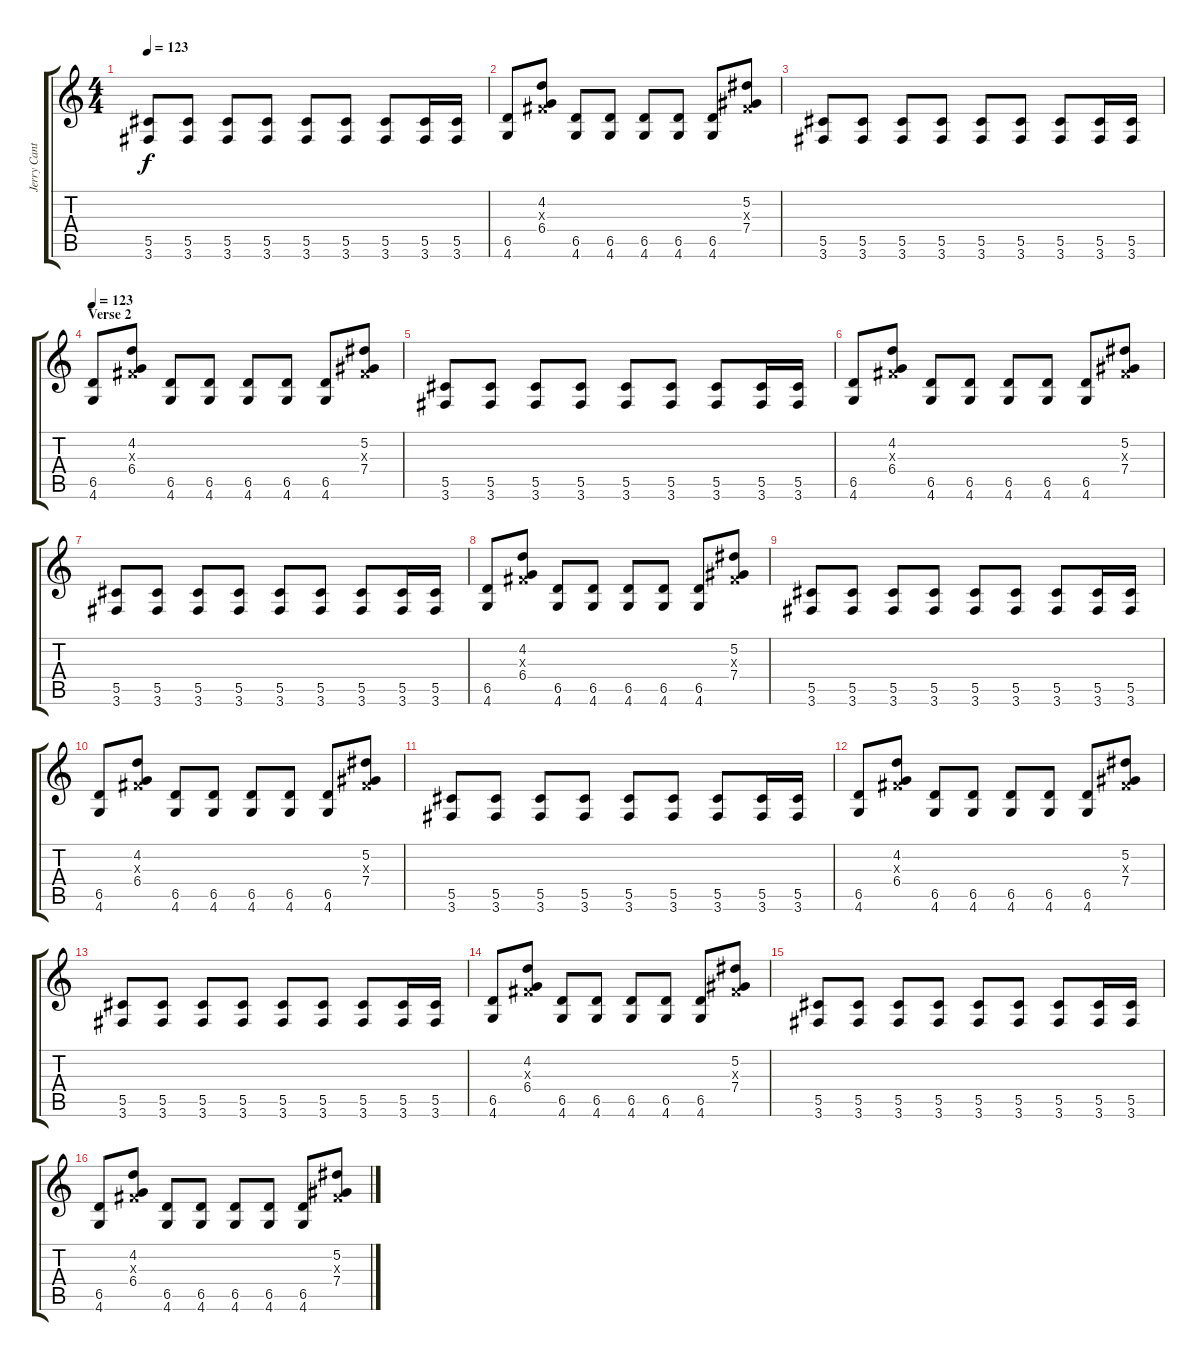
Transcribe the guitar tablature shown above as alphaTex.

\track ("Jerry Cantrell - Overdub Guitar/Solo" "Jerry Cant") {instrument distortionguitar}
\staff {score tabs}
\tuning (Eb4 Bb3 Gb3 Db3 Ab2 Eb2) {hide}
\ts (4 4)
\tempo 123
\clef g2
\ks c
(5.5 3.6).8{dy f} (5.5 3.6).8 (5.5 3.6).8 (5.5 3.6).8 (5.5 3.6).8 (5.5 3.6).8 (5.5 3.6).8 (5.5 3.6).16 (5.5 3.6).16 |
(6.5 4.6).8 (4.2 0.3{x} 6.4).8 (6.5 4.6).8 (6.5 4.6).8 (6.5 4.6).8 (6.5 4.6).8 (6.5 4.6).8 (5.2 0.3{x} 7.4).8 |
(5.5 3.6).8 (5.5 3.6).8 (5.5 3.6).8 (5.5 3.6).8 (5.5 3.6).8 (5.5 3.6).8 (5.5 3.6).8 (5.5 3.6).16 (5.5 3.6).16 |
\section ("" "Verse 2")
\tempo 123
(6.5 4.6).8{volume 10 balance 4 instrument distortionguitar} (4.2 0.3{x} 6.4).8 (6.5 4.6).8 (6.5 4.6).8 (6.5 4.6).8 (6.5 4.6).8 (6.5 4.6).8 (5.2 0.3{x} 7.4).8 |
(5.5 3.6).8 (5.5 3.6).8 (5.5 3.6).8 (5.5 3.6).8 (5.5 3.6).8 (5.5 3.6).8 (5.5 3.6).8 (5.5 3.6).16 (5.5 3.6).16 |
(6.5 4.6).8 (4.2 0.3{x} 6.4).8 (6.5 4.6).8 (6.5 4.6).8 (6.5 4.6).8 (6.5 4.6).8 (6.5 4.6).8 (5.2 0.3{x} 7.4).8 |
(5.5 3.6).8 (5.5 3.6).8 (5.5 3.6).8 (5.5 3.6).8 (5.5 3.6).8 (5.5 3.6).8 (5.5 3.6).8 (5.5 3.6).16 (5.5 3.6).16 |
(6.5 4.6).8 (4.2 0.3{x} 6.4).8 (6.5 4.6).8 (6.5 4.6).8 (6.5 4.6).8 (6.5 4.6).8 (6.5 4.6).8 (5.2 0.3{x} 7.4).8 |
(5.5 3.6).8 (5.5 3.6).8 (5.5 3.6).8 (5.5 3.6).8 (5.5 3.6).8 (5.5 3.6).8 (5.5 3.6).8 (5.5 3.6).16 (5.5 3.6).16 |
(6.5 4.6).8 (4.2 0.3{x} 6.4).8 (6.5 4.6).8 (6.5 4.6).8 (6.5 4.6).8 (6.5 4.6).8 (6.5 4.6).8 (5.2 0.3{x} 7.4).8 |
(5.5 3.6).8 (5.5 3.6).8 (5.5 3.6).8 (5.5 3.6).8 (5.5 3.6).8 (5.5 3.6).8 (5.5 3.6).8 (5.5 3.6).16 (5.5 3.6).16 |
(6.5 4.6).8 (4.2 0.3{x} 6.4).8 (6.5 4.6).8 (6.5 4.6).8 (6.5 4.6).8 (6.5 4.6).8 (6.5 4.6).8 (5.2 0.3{x} 7.4).8 |
(5.5 3.6).8 (5.5 3.6).8 (5.5 3.6).8 (5.5 3.6).8 (5.5 3.6).8 (5.5 3.6).8 (5.5 3.6).8 (5.5 3.6).16 (5.5 3.6).16 |
(6.5 4.6).8 (4.2 0.3{x} 6.4).8 (6.5 4.6).8 (6.5 4.6).8 (6.5 4.6).8 (6.5 4.6).8 (6.5 4.6).8 (5.2 0.3{x} 7.4).8 |
(5.5 3.6).8 (5.5 3.6).8 (5.5 3.6).8 (5.5 3.6).8 (5.5 3.6).8 (5.5 3.6).8 (5.5 3.6).8 (5.5 3.6).16 (5.5 3.6).16 |
(6.5 4.6).8 (4.2 0.3{x} 6.4).8 (6.5 4.6).8 (6.5 4.6).8 (6.5 4.6).8 (6.5 4.6).8 (6.5 4.6).8 (5.2 0.3{x} 7.4).8
